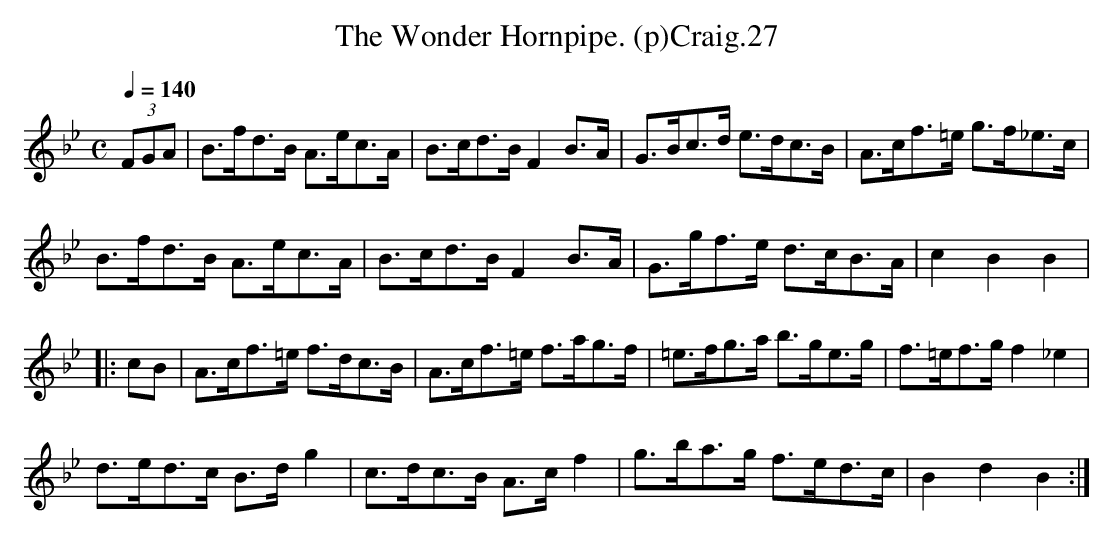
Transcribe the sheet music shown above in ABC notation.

X:1
T:Wonder Hornpipe. (p)Craig.27, The
M:C
L:1/8
Q:1/4=140
K:Bb
(3FGA | B>fd>B A>ec>A | B>cd>B F2 B>A | G>Bc>d e>dc>B | A>cf>=e g>f_e>c |
B>fd>B A>ec>A | B>cd>B F2 B>A | G>gf>e d>cB>A | c2B2B2 |
|: cB | A>cf>=e f>dc>B | A>cf>=e f>ag>f | =e>fg>a b>ge>g | f>=ef>g f2_e2 |
d>ed>c B>d g2 | c>dc>B A>c f2 | g>ba>g f>ed>c | B2d2B2 :|
